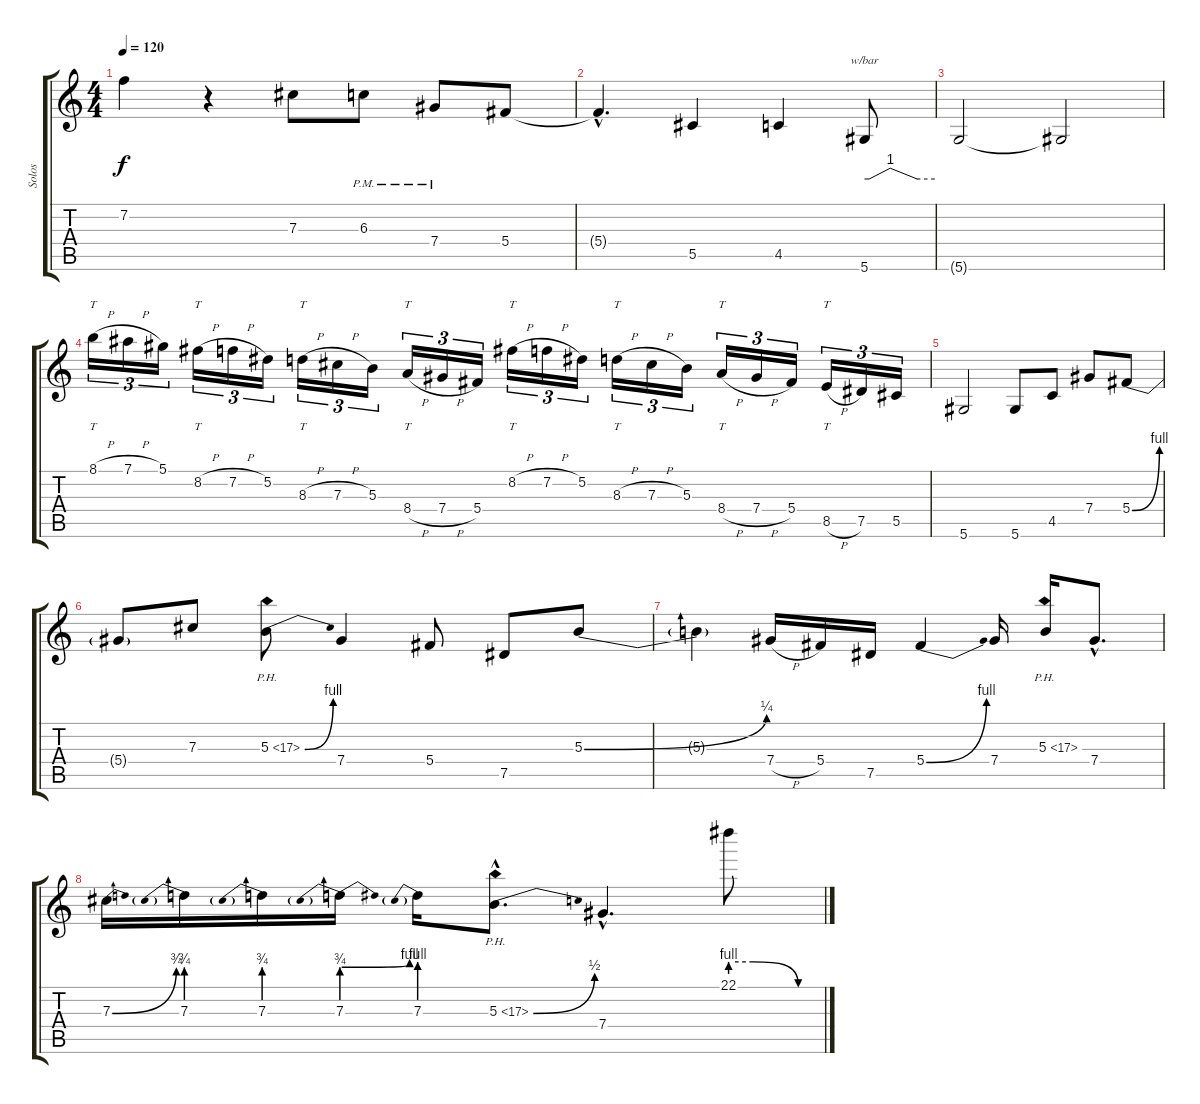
\track ("Solos" "Solos") {instrument overdrivenguitar}
\staff {score tabs}
\tuning (Eb4 Bb3 Gb3 Db3 Ab2 Eb2) {hide}
\ts (4 4)
\tempo 120
\clef g2
\ks c
7.2{t}.4{dy f} r.4 7.3.8 6.3{pm}.8 7.4{pm}.8 5.4.8 |
5.4{hac t}.4{d} 5.5.4 4.5.4 5.6.8{tbe (custom default 0 0 4 0 22 4 45 0 60 0)} |
5.6{t}.2 5.6{t}.2 |
8.1{h}.16{tt tu (3 2)} 7.1{h}.16{tu (3 2)} 5.1.16{tu (3 2)} 8.2{h}.16{tt tu (3 2)} 7.2{h}.16{tu (3 2)} 5.2.16{tu (3 2)} 8.3{h}.16{tt tu (3 2)} 7.3{h}.16{tu (3 2)} 5.3.16{tu (3 2)} 8.4{h}.16{tt tu (3 2)} 7.4{h}.16{tu (3 2)} 5.4.16{tu (3 2)} 8.2{h}.16{tt tu (3 2)} 7.2{h}.16{tu (3 2)} 5.2.16{tu (3 2)} 8.3{h}.16{tt tu (3 2)} 7.3{h}.16{tu (3 2)} 5.3.16{tu (3 2)} 8.4{h}.16{tt tu (3 2)} 7.4{h}.16{tu (3 2)} 5.4.16{tu (3 2)} 8.5{h}.16{tt tu (3 2)} 7.5.16{tu (3 2)} 5.5.16{tu (3 2)} |
5.6.2 5.6.8 4.5.8 7.4.8 5.4{be (bend 0 0 60 4)}.8 |
5.4{t}.8 7.3.8 5.3{be (bend 0 0 60 4) ph 12}.8 7.4.4 5.4.8 7.5.8 5.3{be (bend 0 0 60 1)}.8 |
5.3{t}.4 7.4{h}.16 5.4.16 7.5.16 5.4{be (bend 0 0 60 4)}.4 7.4.16 5.3{ph 12}.16 7.4{hac}.8{d} |
7.3{be (bend 0 0 60 3)}.16 7.3{be (prebend 0 3 60 3)}.16 7.3{be (prebend 0 3 60 3)}.16 7.3{be (prebendbend 0 3 60 4)}.16 7.3{be (prebend 0 4 60 4)}.16 5.3{be (bend 0 0 60 2) ph 12 hac}.8{d} 7.4{hac}.4{d} 22.1{be (custom 0 4 15 4 45 0 60 0)}.8
